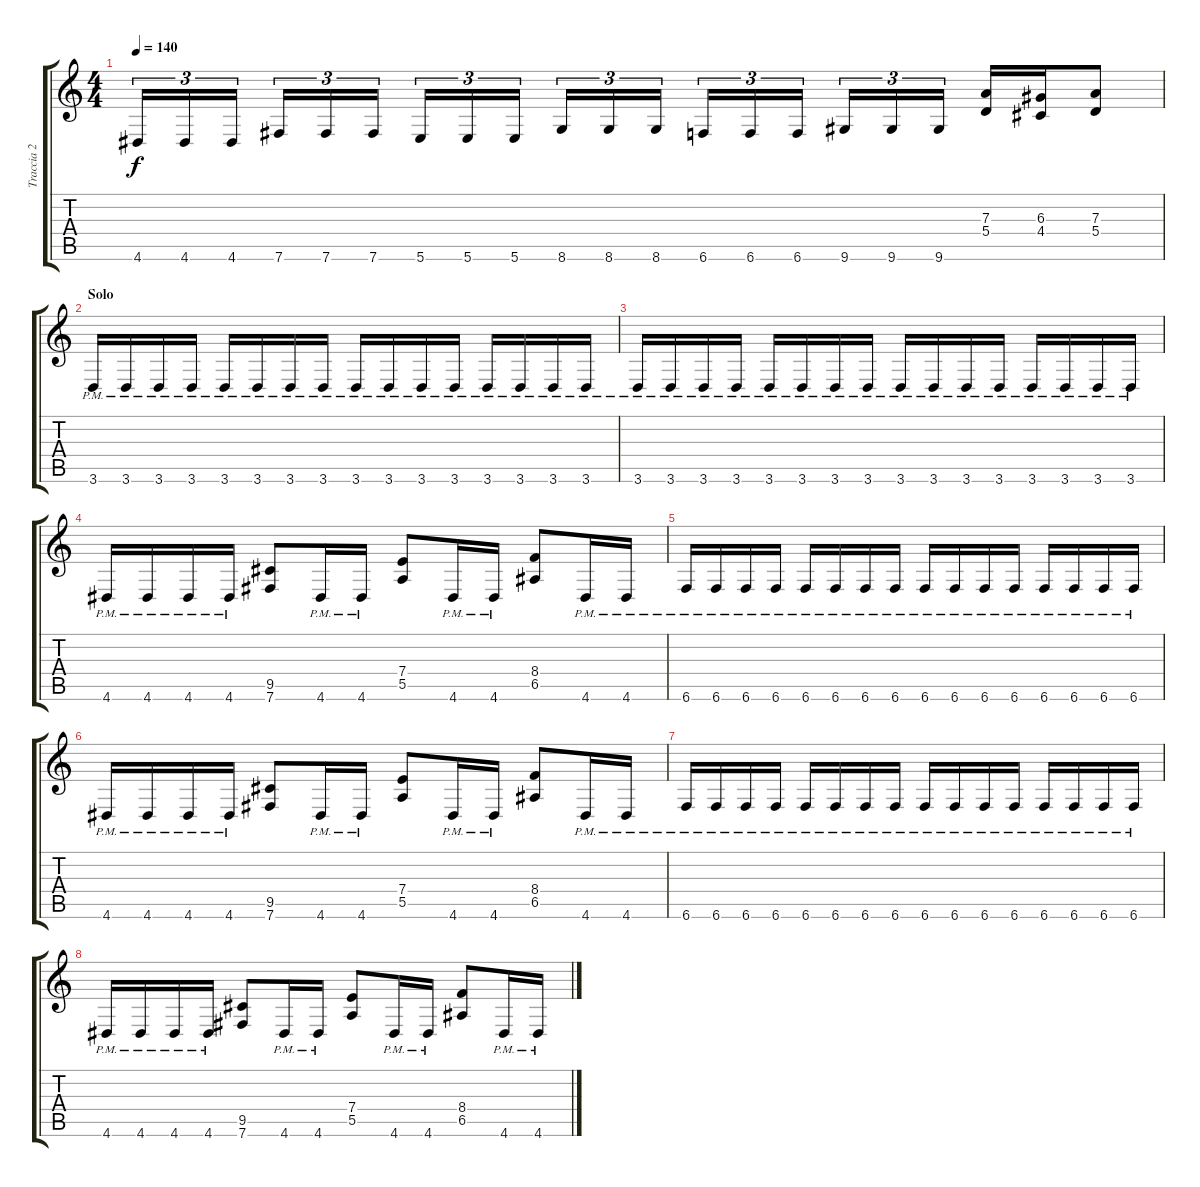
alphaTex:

\track ("Traccia 2" "Traccia 2") {instrument distortionguitar}
\staff {score tabs}
\tuning (B3 Gb3 D3 A2 E2 B1) {hide}
\ts (4 4)
\tempo 140
\clef g2
\ks c
4.6.16{tu (3 2) dy f} 4.6.16{tu (3 2)} 4.6.16{tu (3 2)} 7.6.16{tu (3 2)} 7.6.16{tu (3 2)} 7.6.16{tu (3 2)} 5.6.16{tu (3 2)} 5.6.16{tu (3 2)} 5.6.16{tu (3 2)} 8.6.16{tu (3 2)} 8.6.16{tu (3 2)} 8.6.16{tu (3 2)} 6.6.16{tu (3 2)} 6.6.16{tu (3 2)} 6.6.16{tu (3 2)} 9.6.16{tu (3 2)} 9.6.16{tu (3 2)} 9.6.16{tu (3 2)} (7.3 5.4).16 (6.3 4.4).16 (7.3 5.4).8 |
\section ("" "Solo")
3.6{pm}.16 3.6{pm}.16 3.6{pm}.16 3.6{pm}.16 3.6{pm}.16 3.6{pm}.16 3.6{pm}.16 3.6{pm}.16 3.6{pm}.16 3.6{pm}.16 3.6{pm}.16 3.6{pm}.16 3.6{pm}.16 3.6{pm}.16 3.6{pm}.16 3.6{pm}.16 |
3.6{pm}.16 3.6{pm}.16 3.6{pm}.16 3.6{pm}.16 3.6{pm}.16 3.6{pm}.16 3.6{pm}.16 3.6{pm}.16 3.6{pm}.16 3.6{pm}.16 3.6{pm}.16 3.6{pm}.16 3.6{pm}.16 3.6{pm}.16 3.6{pm}.16 3.6{pm}.16 |
4.6{pm}.16 4.6{pm}.16 4.6{pm}.16 4.6{pm}.16 (9.5 7.6).8 4.6{pm}.16 4.6{pm}.16 (7.4 5.5).8 4.6{pm}.16 4.6{pm}.16 (8.4 6.5).8 4.6{pm}.16 4.6{pm}.16 |
6.6{pm}.16 6.6{pm}.16 6.6{pm}.16 6.6{pm}.16 6.6{pm}.16 6.6{pm}.16 6.6{pm}.16 6.6{pm}.16 6.6{pm}.16 6.6{pm}.16 6.6{pm}.16 6.6{pm}.16 6.6{pm}.16 6.6{pm}.16 6.6{pm}.16 6.6{pm}.16 |
4.6{pm}.16 4.6{pm}.16 4.6{pm}.16 4.6{pm}.16 (9.5 7.6).8 4.6{pm}.16 4.6{pm}.16 (7.4 5.5).8 4.6{pm}.16 4.6{pm}.16 (8.4 6.5).8 4.6{pm}.16 4.6{pm}.16 |
6.6{pm}.16 6.6{pm}.16 6.6{pm}.16 6.6{pm}.16 6.6{pm}.16 6.6{pm}.16 6.6{pm}.16 6.6{pm}.16 6.6{pm}.16 6.6{pm}.16 6.6{pm}.16 6.6{pm}.16 6.6{pm}.16 6.6{pm}.16 6.6{pm}.16 6.6{pm}.16 |
4.6{pm}.16 4.6{pm}.16 4.6{pm}.16 4.6{pm}.16 (9.5 7.6).8 4.6{pm}.16 4.6{pm}.16 (7.4 5.5).8 4.6{pm}.16 4.6{pm}.16 (8.4 6.5).8 4.6{pm}.16 4.6{pm}.16
